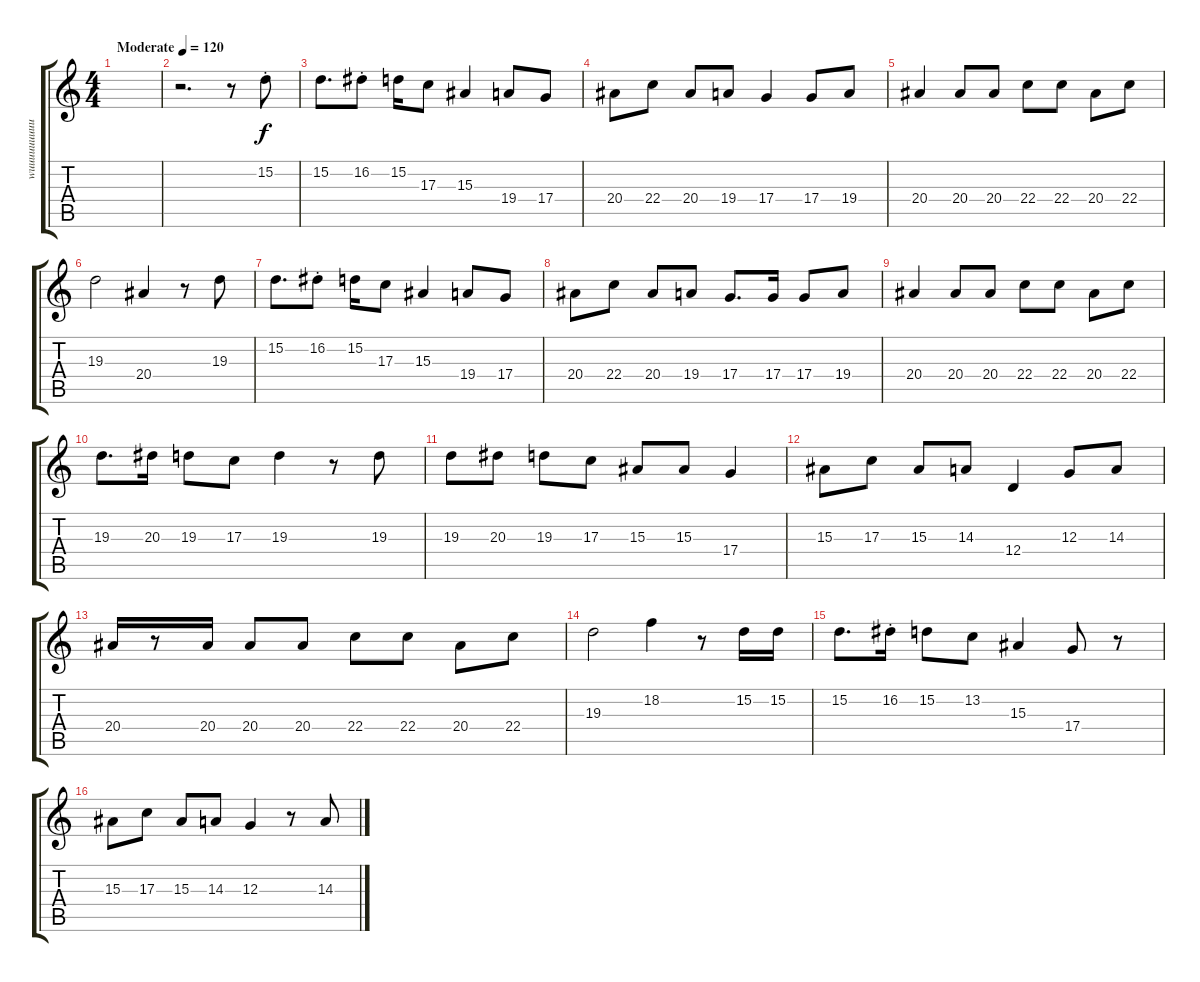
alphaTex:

\track ("wuuuuuuuuuu" "wuuuuuuuuu") {instrument bagpipe}
\staff {score tabs}
\tuning (E4 B3 G3 D3 A2 E2) {hide}
\ts (4 4)
\tempo (120 "Moderate")
\clef g2
\ks c
|
r.2{d} r.8 15.2{st}.8 |
15.2.8{d} 16.2{st}.8 15.2.16 17.3.8 15.3.4 19.4.8 17.4.8 |
20.4.8 22.4.8 20.4.8 19.4.8 17.4.4 17.4.8 19.4.8 |
20.4.4 20.4.8 20.4.8 22.4.8 22.4.8 20.4.8 22.4.8 |
19.3.2 20.4.4 r.8 19.3.8 |
15.2.8{d} 16.2{st}.8 15.2.16 17.3.8 15.3.4 19.4.8 17.4.8 |
20.4.8 22.4.8 20.4.8 19.4.8 17.4.8{d} 17.4.16 17.4.8 19.4.8 |
20.4.4 20.4.8 20.4.8 22.4.8 22.4.8 20.4.8 22.4.8 |
19.3.8{d} 20.3.16 19.3.8 17.3.8 19.3.4 r.8 19.3.8 |
19.3.8 20.3.8 19.3.8 17.3.8 15.3.8 15.3.8 17.4.4 |
15.3.8 17.3.8 15.3.8 14.3.8 12.4.4 12.3.8 14.3.8 |
20.4.16 r.8 20.4.16 20.4.8 20.4.8 22.4.8 22.4.8 20.4.8 22.4.8 |
19.3.2 18.2.4 r.8 15.2.16 15.2.16 |
15.2.8{d} 16.2{st}.16 15.2.8 13.2.8 15.3.4 17.4.8 r.8 |
15.3.8 17.3.8 15.3.8 14.3.8 12.3.4 r.8 14.3.8
